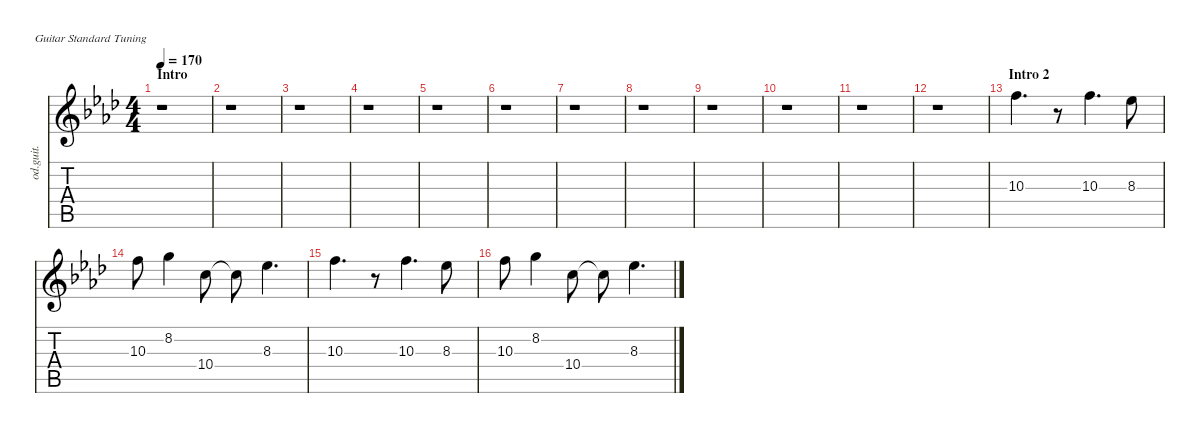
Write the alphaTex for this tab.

\defaultSystemsLayout 4
\hideDynamics
\bracketExtendMode nobrackets
\otherSystemsTrackNameOrientation horizontal
\track ("Electric Guitar" "od.guit.") {instrument overdrivenguitar}
\staff {score tabs}
\tuning (E4 B3 G3 D3 A2 E2)
\ts (4 4)
\section ("" "Intro")
\tempo 170
\clef g2
\ks fminor
r.1{dy f instrument overdrivenguitar beam Down} |
r.1{beam Down} |
r.1{beam Down} |
r.1{beam Down} |
r.1{beam Down} |
r.1{beam Down} |
r.1{beam Down} |
r.1{beam Down} |
r.1{beam Down} |
r.1{beam Down} |
r.1{beam Down} |
r.1{beam Down} |
\section ("" "Intro 2")
10.3{acc forcenatural}.4{d beam Down} r.8{beam Down} 10.3{acc forcenatural}.4{d beam Down} 8.3{acc b}.8{beam Down} |
10.3{acc forcenatural}.8{beam Down} 8.2{acc forcenatural}.4{beam Down} 10.4{acc forcenatural}.8{beam Down} 10.4{t acc forcenatural}.8{beam Down} 8.3{acc b}.4{d beam Down} |
10.3{acc forcenatural}.4{d beam Down} r.8{beam Down} 10.3{acc forcenatural}.4{d beam Down} 8.3{acc b}.8{beam Down} |
10.3{acc forcenatural}.8{beam Down} 8.2{acc forcenatural}.4{beam Down} 10.4{acc forcenatural}.8{beam Down} 10.4{t acc forcenatural}.8{beam Down} 8.3{acc b}.4{d beam Down}
